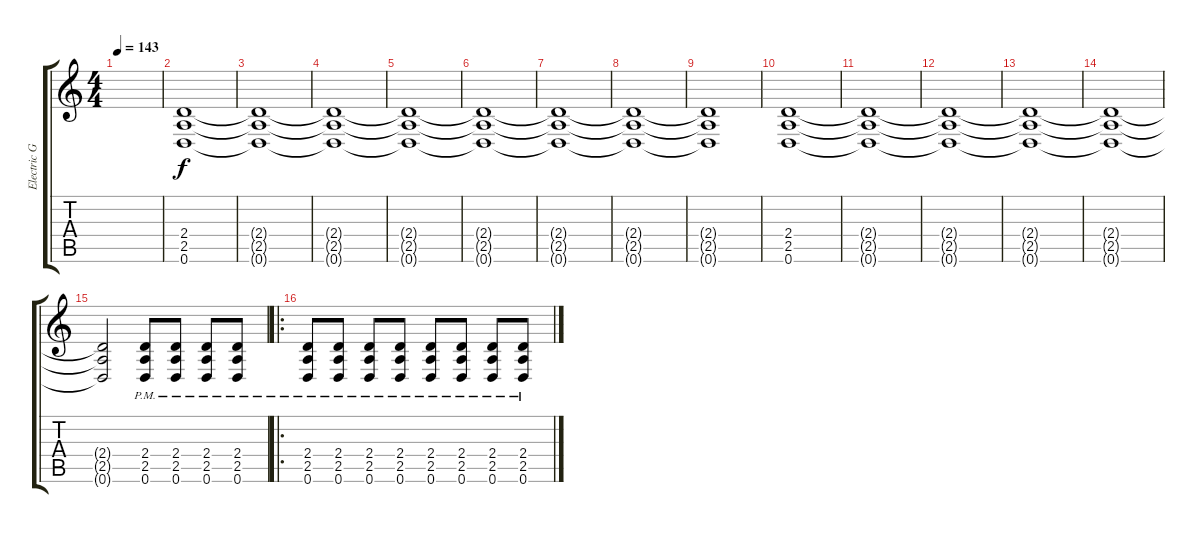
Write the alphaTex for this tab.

\track ("Electric Guitar" "Electric G") {instrument distortionguitar}
\staff {score tabs}
\tuning (D4 A3 F3 C3 G2 D2) {hide}
\ts (4 4)
\tempo 143
\clef g2
\ks c
|
(2.4 2.5 0.6).1 |
(2.4{t} 2.5{t} 0.6{t}).1 |
(2.4{t} 2.5{t} 0.6{t}).1 |
(2.4{t} 2.5{t} 0.6{t}).1 |
(2.4{t} 2.5{t} 0.6{t}).1 |
(2.4{t} 2.5{t} 0.6{t}).1 |
(2.4{t} 2.5{t} 0.6{t}).1 |
(2.4{t} 2.5{t} 0.6{t}).1{volume 7} |
(2.4 2.5 0.6).1{volume 16} |
(2.4{t} 2.5{t} 0.6{t}).1 |
(2.4{t} 2.5{t} 0.6{t}).1 |
(2.4{t} 2.5{t} 0.6{t}).1 |
(2.4{t} 2.5{t} 0.6{t}).1 |
(2.4{t} 2.5{t} 0.6{t}).2 (2.4{pm} 2.5{pm} 0.6{pm}).8 (2.4{pm} 2.5{pm} 0.6{pm}).8 (2.4{pm} 2.5{pm} 0.6{pm}).8 (2.4{pm} 2.5{pm} 0.6{pm}).8 |
\ro
(2.4{pm} 2.5{pm} 0.6{pm}).8 (2.4{pm} 2.5{pm} 0.6{pm}).8 (2.4{pm} 2.5{pm} 0.6{pm}).8 (2.4{pm} 2.5{pm} 0.6{pm}).8 (2.4{pm} 2.5{pm} 0.6{pm}).8 (2.4{pm} 2.5{pm} 0.6{pm}).8 (2.4{pm} 2.5{pm} 0.6{pm}).8 (2.4{pm} 2.5{pm} 0.6{pm}).8
